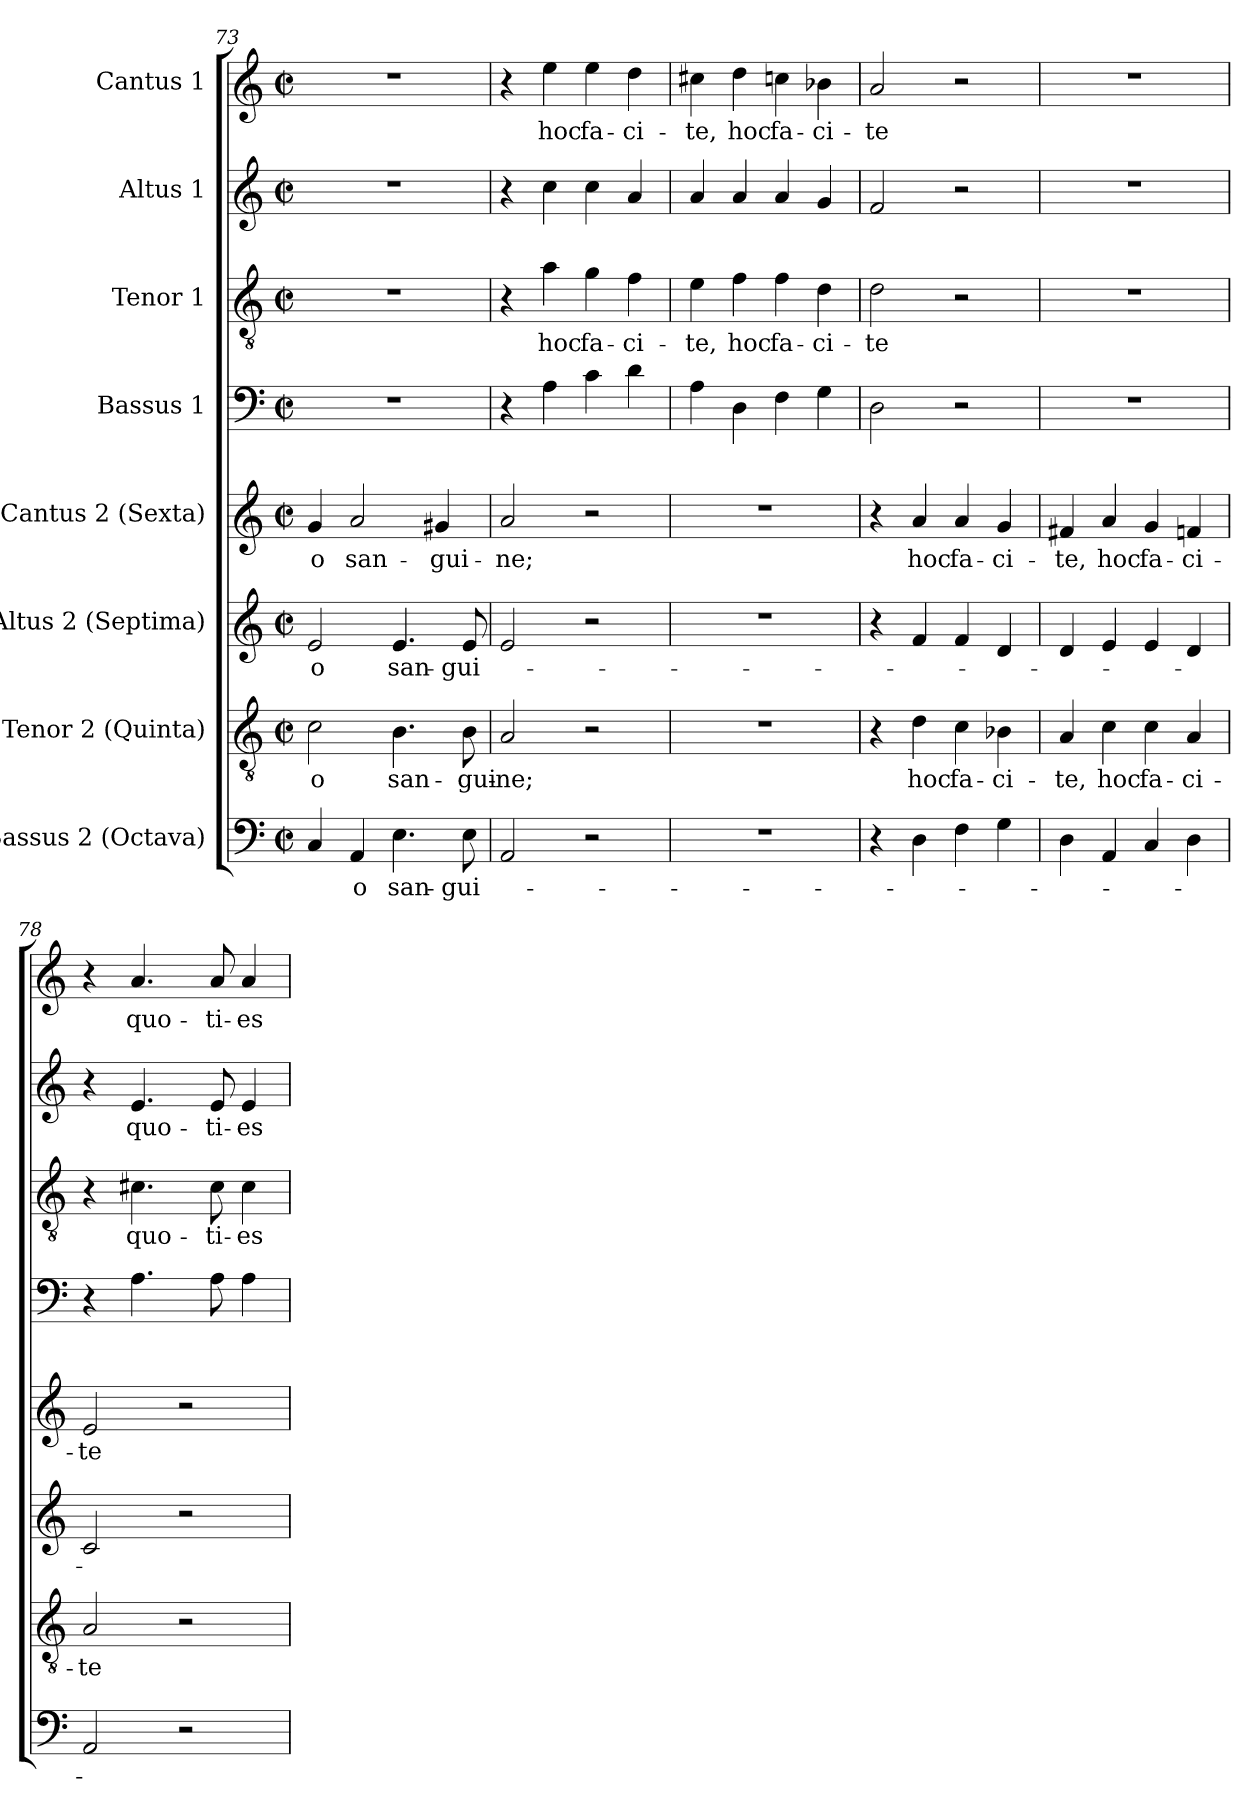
**kern	**text	**kern	**text	**kern	**text	**kern	**text	**kern	**kern	**text	**kern	**text	**kern	**text
*part8	*part8	*part7	*part7	*part6	*part6	*part5	*part5	*part4	*part3	*part3	*part2	*part2	*part1	*part1
*staff8	*staff8	*staff7	*staff7	*staff6	*staff6	*staff5	*staff5	*staff4	*staff3	*staff3	*staff2	*staff2	*staff1	*staff1
*I"Bassus 2 (Octava)	*	*I"Tenor 2 (Quinta)	*	*I"Altus 2 (Septima)	*	*I"Cantus 2 (Sexta)	*	*I"Bassus 1	*I"Tenor 1	*	*I"Altus 1	*	*I"Cantus 1	*
*clefF4	*	*clefGv2	*	*clefG2	*	*clefG2	*	*clefF4	*clefGv2	*	*clefG2	*	*clefG2	*
*k[]	*	*k[]	*	*k[]	*	*k[]	*	*k[]	*k[]	*	*k[]	*	*k[]	*
*M2/2	*	*M2/2	*	*M2/2	*	*M2/2	*	*M2/2	*M2/2	*	*M2/2	*	*M2/2	*
*met(c|)	*	*met(c|)	*	*met(c|)	*	*met(c|)	*	*met(c|)	*met(c|)	*	*met(c|)	*	*met(c|)	*
=73	=73	=73	=73	=73	=73	=73	=73	=73	=73	=73	=73	=73	=73	=73
!	!	!	!LO:LY:b	!	!LO:LY:b	!	!LO:LY:b	!	!	!	!	!	!	!
4C/	.	2c\	-o	2e/	-o	4g/	-o	1r	1r	.	1r	.	1r	.
!	!LO:LY:b	!	!	!	!	!	!LO:LY:b	!	!	!	!	!	!	!
4AA/	-o	.	.	.	.	2a/	san-	.	.	.	.	.	.	.
!	!LO:LY:b	!	!LO:LY:b	!	!LO:LY:b	!	!	!	!	!	!	!	!	!
4.E\	san-	4.B\	san-	4.e/	san-	.	.	.	.	.	.	.	.	.
!	!	!	!	!	!	!	!LO:LY:b	!	!	!	!	!	!	!
.	.	.	.	.	.	4g#X/	-gui-	.	.	.	.	.	.	.
!	!LO:LY:b	!	!LO:LY:b	!	!LO:LY:b	!	!	!	!	!	!	!	!	!
8E\	-gui -	8B\	-gui-	8e/	-gui -	.	.	.	.	.	.	.	.	.
!!LO:LB:g=z
=74	=74	=74	=74	=74	=74	=74	=74	=74	=74	=74	=74	=74	=74	=74
!	!	!	!LO:LY:b	!	!	!	!LO:LY:b	!	!	!	!	!	!	!
2AA/	.	2A/	-ne;	2e/	.	2a/	-ne;	4r	4r	.	4r	.	4r	.
!	!	!	!	!	!	!	!	!	!	!LO:LY:b	!	!	!	!LO:LY:b
.	.	.	.	.	.	.	.	4A\	4a\	hoc	4cc\	.	4ee\	hoc
!	!	!	!	!	!	!	!	!	!	!LO:LY:b	!	!	!	!LO:LY:b
2r	.	2r	.	2r	.	2r	.	4c\	4g\	fa-	4cc\	.	4ee\	fa-
!	!	!	!	!	!	!	!	!	!	!LO:LY:b	!	!	!	!LO:LY:b
.	.	.	.	.	.	.	.	4d\	4f\	-ci-	4a/	.	4dd\	-ci-
=75	=75	=75	=75	=75	=75	=75	=75	=75	=75	=75	=75	=75	=75	=75
!	!	!	!	!	!	!	!	!	!	!LO:LY:b	!	!	!	!LO:LY:b
1r	.	1r	.	1r	.	1r	.	4A\	4e\	-te,	4a/	.	4cc#X\	-te,
!	!	!	!	!	!	!	!	!	!	!LO:LY:b	!	!	!	!LO:LY:b
.	.	.	.	.	.	.	.	4D\	4f\	hoc	4a/	.	4dd\	hoc
!	!	!	!	!	!	!	!	!	!	!LO:LY:b	!	!	!	!LO:LY:b
.	.	.	.	.	.	.	.	4F\	4f\	fa-	4a/	.	4ccn\	fa-
!	!	!	!	!	!	!	!	!	!	!LO:LY:b	!	!	!	!LO:LY:b
.	.	.	.	.	.	.	.	4G\	4d\	-ci-	4g/	.	4b-X\	-ci-
=76	=76	=76	=76	=76	=76	=76	=76	=76	=76	=76	=76	=76	=76	=76
!	!	!	!	!	!	!	!	!	!	!LO:LY:b	!	!	!	!LO:LY:b
4r	.	4r	.	4r	.	4r	.	2D\	2d\	-te	2f/	.	2a/	-te
!	!	!	!LO:LY:b	!	!	!	!LO:LY:b	!	!	!	!	!	!	!
4D\	.	4d\	hoc	4f/	.	4a/	hoc	.	.	.	.	.	.	.
!	!	!	!LO:LY:b	!	!	!	!LO:LY:b	!	!	!	!	!	!	!
4F\	.	4c\	fa-	4f/	.	4a/	fa-	2r	2r	.	2r	.	2r	.
!	!	!	!LO:LY:b	!	!	!	!LO:LY:b	!	!	!	!	!	!	!
4G\	.	4B-X\	-ci-	4d/	.	4g/	-ci-	.	.	.	.	.	.	.
=77	=77	=77	=77	=77	=77	=77	=77	=77	=77	=77	=77	=77	=77	=77
!	!	!	!LO:LY:b	!	!	!	!LO:LY:b	!	!	!	!	!	!	!
4D\	.	4A/	-te,	4d/	.	4f#X/	-te,	1r	1r	.	1r	.	1r	.
!	!	!	!LO:LY:b	!	!	!	!LO:LY:b	!	!	!	!	!	!	!
4AA/	.	4c\	hoc	4e/	.	4a/	hoc	.	.	.	.	.	.	.
!	!	!	!LO:LY:b	!	!	!	!LO:LY:b	!	!	!	!	!	!	!
4C/	.	4c\	fa-	4e/	.	4g/	fa-	.	.	.	.	.	.	.
!	!	!	!LO:LY:b	!	!	!	!LO:LY:b	!	!	!	!	!	!	!
4D\	.	4A/	-ci-	4d/	.	4fn/	-ci-	.	.	.	.	.	.	.
=78	=78	=78	=78	=78	=78	=78	=78	=78	=78	=78	=78	=78	=78	=78
!	!	!	!LO:LY:b	!	!	!	!LO:LY:b	!	!	!	!	!	!	!
2AA/	.	2A/	-te	2c/	.	2e/	-te	4r	4r	.	4r	.	4r	.
!	!	!	!	!	!	!	!	!	!	!LO:LY:b	!	!LO:LY:b	!	!LO:LY:b
.	.	.	.	.	.	.	.	4.A\	4.c#X\	quo-	4.e/	quo-	4.a/	quo-
2r	.	2r	.	2r	.	2r	.	.	.	.	.	.	.	.
!	!	!	!	!	!	!	!	!	!	!LO:LY:b	!	!LO:LY:b	!	!LO:LY:b
.	.	.	.	.	.	.	.	8A\	8c#\	-ti-	8e/	-ti-	8a/	-ti-
!	!	!	!	!	!	!	!	!	!	!LO:LY:b	!	!LO:LY:b	!	!LO:LY:b
.	.	.	.	.	.	.	.	4A\	4c#\	-es-	4e/	-es-	4a/	-es-
=	=	=	=	=	=	=	=	=	=	=	=	=	=	=
*-	*-	*-	*-	*-	*-	*-	*-	*-	*-	*-	*-	*-	*-	*-
